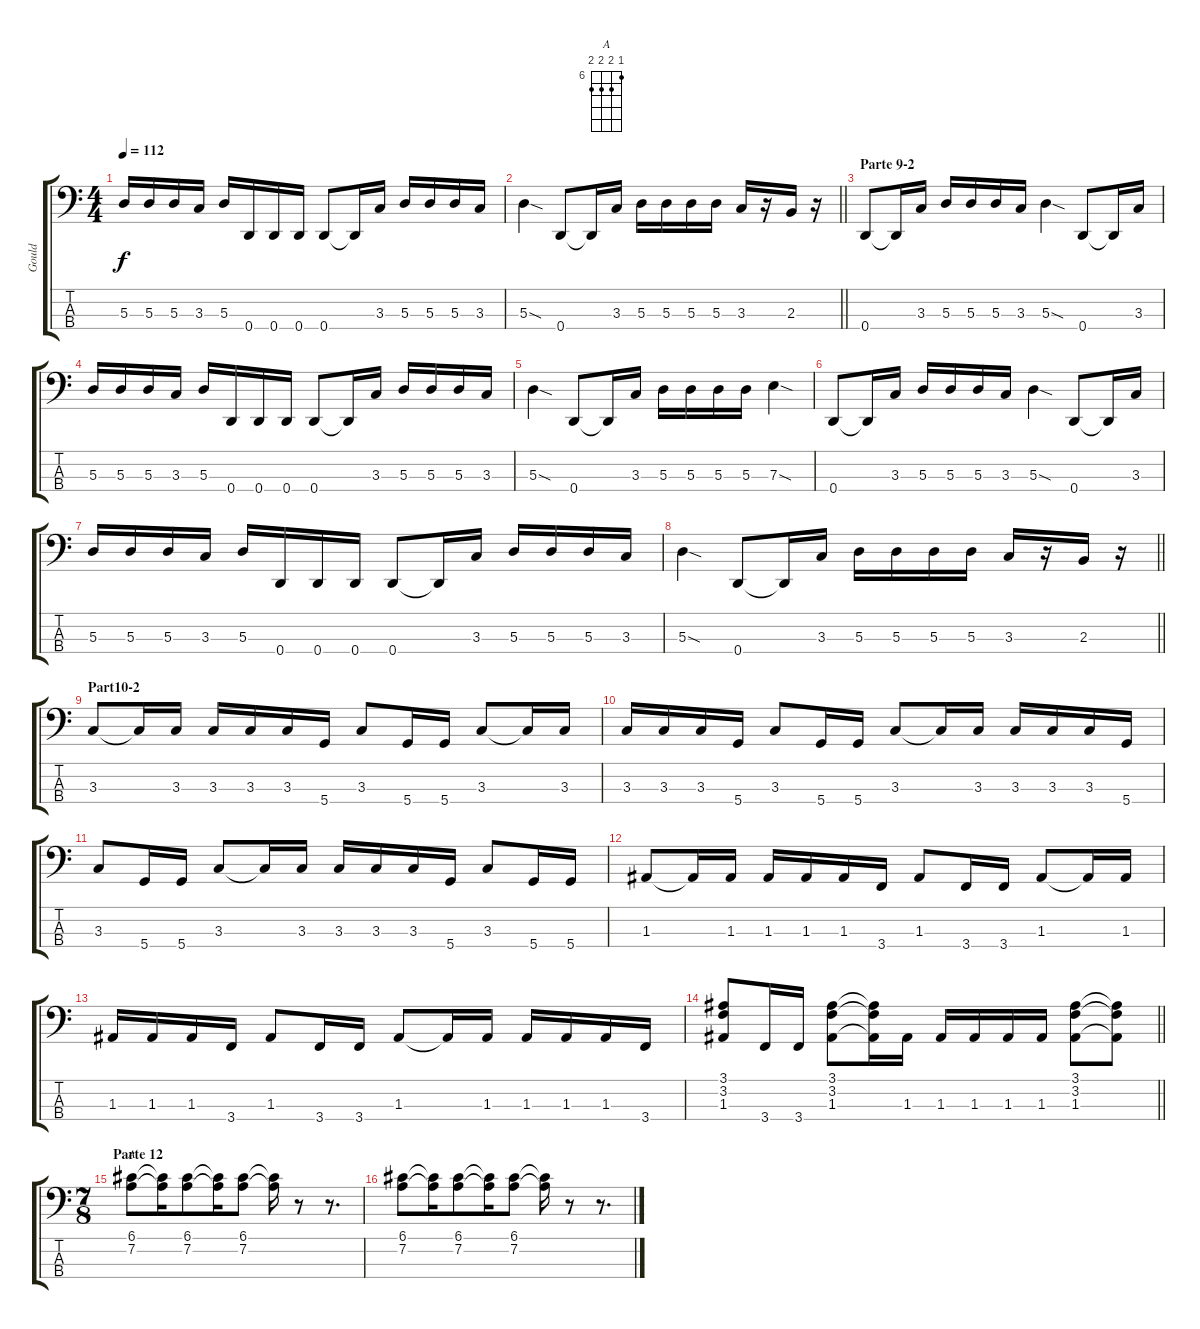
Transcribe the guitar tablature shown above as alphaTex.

\track ("Gould" "Gould") {instrument electricbasspick}
\staff {score tabs}
\tuning (G2 D2 A1 D1) {hide}
\chord ("A" 6 7 7 7) {firstfret 6}
\ts (4 4)
\tempo 112
\clef f4
\ks c
5.3.16{dy f} 5.3.16 5.3.16 3.3.16 5.3.16 0.4.16 0.4.16 0.4.16 0.4.8 0.4{t}.16 3.3.16 5.3.16 5.3.16 5.3.16 3.3.16 |
\barLineRight lightlight
5.3{sod}.4 0.4.8 0.4{t}.16 3.3.16 5.3.16 5.3.16 5.3.16 5.3.16 3.3.16 r.16 2.3.16 r.16 |
\section ("" "Parte 9-2")
0.4.8 0.4{t}.16 3.3.16 5.3.16 5.3.16 5.3.16 3.3.16 5.3{sod}.4 0.4.8 0.4{t}.16 3.3.16 |
5.3.16 5.3.16 5.3.16 3.3.16 5.3.16 0.4.16 0.4.16 0.4.16 0.4.8 0.4{t}.16 3.3.16 5.3.16 5.3.16 5.3.16 3.3.16 |
5.3{sod}.4 0.4.8 0.4{t}.16 3.3.16 5.3.16 5.3.16 5.3.16 5.3.16 7.3{sod}.4 |
0.4.8 0.4{t}.16 3.3.16 5.3.16 5.3.16 5.3.16 3.3.16 5.3{sod}.4 0.4.8 0.4{t}.16 3.3.16 |
5.3.16 5.3.16 5.3.16 3.3.16 5.3.16 0.4.16 0.4.16 0.4.16 0.4.8 0.4{t}.16 3.3.16 5.3.16 5.3.16 5.3.16 3.3.16 |
\barLineRight lightlight
5.3{sod}.4 0.4.8 0.4{t}.16 3.3.16 5.3.16 5.3.16 5.3.16 5.3.16 3.3.16 r.16 2.3.16 r.16 |
\section ("" "Part10-2")
3.3.8 3.3{t}.16 3.3.16 3.3.16 3.3.16 3.3.16 5.4.16 3.3.8 5.4.16 5.4.16 3.3.8 3.3{t}.16 3.3.16 |
3.3.16 3.3.16 3.3.16 5.4.16 3.3.8 5.4.16 5.4.16 3.3.8 3.3{t}.16 3.3.16 3.3.16 3.3.16 3.3.16 5.4.16 |
3.3.8 5.4.16 5.4.16 3.3.8 3.3{t}.16 3.3.16 3.3.16 3.3.16 3.3.16 5.4.16 3.3.8 5.4.16 5.4.16 |
1.3.8 1.3{t}.16 1.3.16 1.3.16 1.3.16 1.3.16 3.4.16 1.3.8 3.4.16 3.4.16 1.3.8 1.3{t}.16 1.3.16 |
1.3.16 1.3.16 1.3.16 3.4.16 1.3.8 3.4.16 3.4.16 1.3.8 1.3{t}.16 1.3.16 1.3.16 1.3.16 1.3.16 3.4.16 |
\barLineRight lightlight
(3.1 3.2 1.3).8 3.4.16 3.4.16 (3.1 3.2 1.3).8 (3.1{t} 3.2{t} 1.3{t}).16 1.3.16 1.3.16 1.3.16 1.3.16 1.3.16 (3.1 3.2 1.3).8 (3.1{t} 3.2{t} 1.3{t}).8 |
\ts (7 8)
\section ("" "Parte 12")
(6.1 7.2).8{ch "A"} (6.1{t} 7.2{t}).16 (6.1 7.2).8 (6.1{t} 7.2{t}).16 (6.1 7.2).8 (6.1{t} 7.2{t}).16 r.8 r.8{d} |
(6.1 7.2).8 (6.1{t} 7.2{t}).16 (6.1 7.2).8 (6.1{t} 7.2{t}).16 (6.1 7.2).8 (6.1{t} 7.2{t}).16 r.8 r.8{d}
